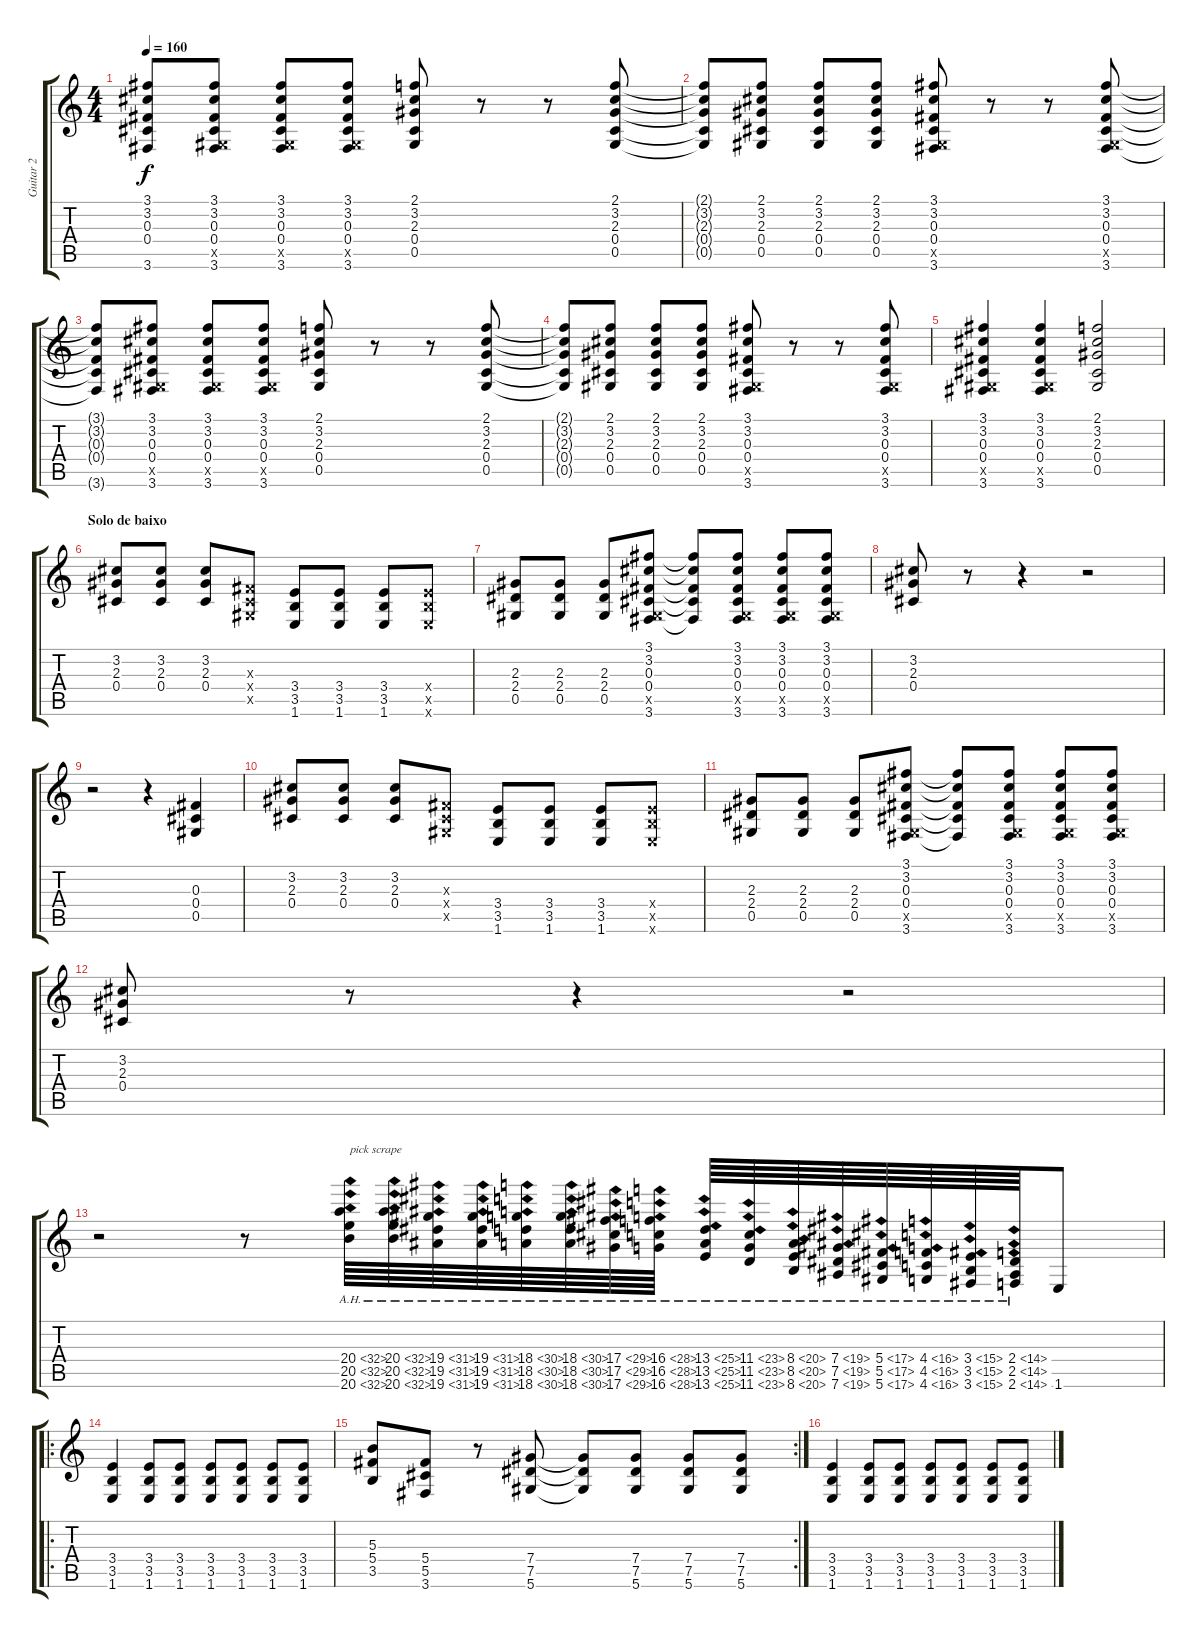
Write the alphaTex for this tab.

\track ("Guitar 2" "Guitar 2") {instrument overdrivenguitar}
\staff {score tabs}
\tuning (Eb4 Bb3 Gb3 Db3 Ab2 Eb2) {hide}
\ts (4 4)
\tempo 160
\clef g2
\ks c
(3.1{t} 3.2{t} 0.3{t} 0.4{t} 3.6{t}).8{dy f} (3.1 3.2 0.3 0.4 0.5{x} 3.6).8 (3.1 3.2 0.3 0.4 0.5{x} 3.6).8 (3.1 3.2 0.3 0.4 0.5{x} 3.6).8 (2.1 3.2 2.3 0.4 0.5).8 r.8 r.8 (2.1 3.2 2.3 0.4 0.5).8 |
(2.1{t} 3.2{t} 2.3{t} 0.4{t} 0.5{t}).8 (2.1 3.2 2.3 0.4 0.5).8 (2.1 3.2 2.3 0.4 0.5).8 (2.1 3.2 2.3 0.4 0.5).8 (3.1 3.2 0.3 0.4 0.5{x} 3.6).8 r.8 r.8 (3.1 3.2 0.3 0.4 0.5{x} 3.6).8 |
(3.1{t} 3.2{t} 0.3{t} 0.4{t} 3.6{t}).8 (3.1 3.2 0.3 0.4 0.5{x} 3.6).8 (3.1 3.2 0.3 0.4 0.5{x} 3.6).8 (3.1 3.2 0.3 0.4 0.5{x} 3.6).8 (2.1 3.2 2.3 0.4 0.5).8 r.8 r.8 (2.1 3.2 2.3 0.4 0.5).8 |
(2.1{t} 3.2{t} 2.3{t} 0.4{t} 0.5{t}).8 (2.1 3.2 2.3 0.4 0.5).8 (2.1 3.2 2.3 0.4 0.5).8 (2.1 3.2 2.3 0.4 0.5).8 (3.1 3.2 0.3 0.4 0.5{x} 3.6).8 r.8 r.8 (3.1 3.2 0.3 0.4 0.5{x} 3.6).8 |
(3.1 3.2 0.3 0.4 0.5{x} 3.6).4 (3.1 3.2 0.3 0.4 0.5{x} 3.6).4 (2.1 3.2 2.3 0.4 0.5).2 |
\section ("" "Solo de baixo")
(3.2 2.3 0.4).8 (3.2 2.3 0.4).8 (3.2 2.3 0.4).8 (0.3{x} 0.4{x} 0.5{x}).8 (3.4 3.5 1.6).8 (3.4 3.5 1.6).8 (3.4 3.5 1.6).8 (3.4{x} 3.5{x} 1.6{x}).8 |
(2.3 2.4 0.5).8 (2.3 2.4 0.5).8 (2.3 2.4 0.5).8 (3.1 3.2 0.3 0.4 0.5{x} 3.6).8 (3.1{t} 3.2{t} 0.3{t} 0.4{t} 3.6{t}).8 (3.1 3.2 0.3 0.4 0.5{x} 3.6).8 (3.1 3.2 0.3 0.4 0.5{x} 3.6).8 (3.1 3.2 0.3 0.4 0.5{x} 3.6).8 |
(3.2 2.3 0.4).8 r.8 r.4 r.2 |
r.2 r.4 (0.3 0.4 0.5).4 |
(3.2 2.3 0.4).8 (3.2 2.3 0.4).8 (3.2 2.3 0.4).8 (0.3{x} 0.4{x} 0.5{x}).8 (3.4 3.5 1.6).8 (3.4 3.5 1.6).8 (3.4 3.5 1.6).8 (3.4{x} 3.5{x} 1.6{x}).8 |
(2.3 2.4 0.5).8 (2.3 2.4 0.5).8 (2.3 2.4 0.5).8 (3.1 3.2 0.3 0.4 0.5{x} 3.6).8 (3.1{t} 3.2{t} 0.3{t} 0.4{t} 3.6{t}).8 (3.1 3.2 0.3 0.4 0.5{x} 3.6).8 (3.1 3.2 0.3 0.4 0.5{x} 3.6).8 (3.1 3.2 0.3 0.4 0.5{x} 3.6).8 |
(3.2 2.3 0.4).8 r.8 r.4 r.2 |
r.2 r.8 (20.4{ah 12} 20.5{ah 12} 20.6{ah 12}).64{txt "pick scrape" instrument guitarharmonics} (20.4{ah 12} 20.5{ah 12} 20.6{ah 12}).64 (19.4{ah 12} 19.5{ah 12} 19.6{ah 12}).64 (19.4{ah 12} 19.5{ah 12} 19.6{ah 12}).64 (18.4{ah 12} 18.5{ah 12} 18.6{ah 12}).64 (18.4{ah 12} 18.5{ah 12} 18.6{ah 12}).64 (17.4{ah 12} 17.5{ah 12} 17.6{ah 12}).64 (16.4{ah 12} 16.5{ah 12} 16.6{ah 12}).64 (13.4{ah 12} 13.5{ah 12} 13.6{ah 12}).64 (11.4{ah 12} 11.5{ah 12} 11.6{ah 12}).64 (8.4{ah 12} 8.5{ah 12} 8.6{ah 12}).64 (7.4{ah 12} 7.5{ah 12} 7.6{ah 12}).64 (5.4{ah 12} 5.5{ah 12} 5.6{ah 12}).64 (4.4{ah 12} 4.5{ah 12} 4.6{ah 12}).64 (3.4{ah 12} 3.5{ah 12} 3.6{ah 12}).64 (2.4{ah 12} 2.5{ah 12} 2.6{ah 12}).64 1.6.8{instrument overdrivenguitar} |
\ro
(3.4 3.5 1.6).4 (3.4 3.5 1.6).8 (3.4 3.5 1.6).8 (3.4 3.5 1.6).8 (3.4 3.5 1.6).8 (3.4 3.5 1.6).8 (3.4 3.5 1.6).8 |
\rc 2
(5.3 5.4 3.5).8 (5.4 5.5 3.6).8 r.8 (7.4 7.5 5.6).8 (7.4{t} 7.5{t} 5.6{t}).8 (7.4 7.5 5.6).8 (7.4 7.5 5.6).8 (7.4 7.5 5.6).8 |
(3.4 3.5 1.6).4 (3.4 3.5 1.6).8 (3.4 3.5 1.6).8 (3.4 3.5 1.6).8 (3.4 3.5 1.6).8 (3.4 3.5 1.6).8 (3.4 3.5 1.6).8
